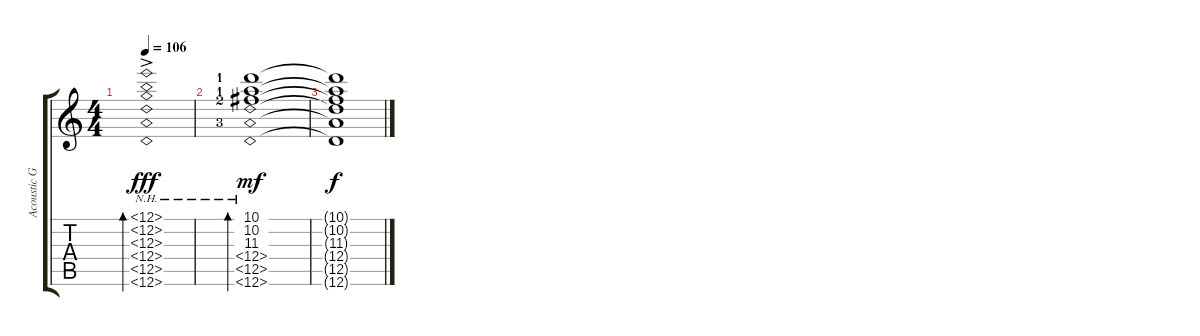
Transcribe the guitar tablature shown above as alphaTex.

\track ("Acoustic Guitar" "Acoustic G") {instrument acousticguitarnylon}
\staff {score tabs}
\tuning (E4 B3 G3 D3 A2 D2) {hide}
\ts (4 4)
\tempo 106
\clef g2
\ks c
(12.1{nh ac} 12.2{nh ac} 12.3{nh ac} 12.4{nh ac} 12.5{nh ac} 12.6{nh ac}).1{bd 480 dy fff} |
(10.1{lf 2} 10.2{lf 2} 11.3{lf 3} 12.4{nh} 12.5{nh lf 4} 12.6{nh}).1{bd 120 dy mf} |
(10.1{t} 10.2{t} 11.3{t} 12.4{t} 12.5{t} 12.6{t}).1{dy f}
